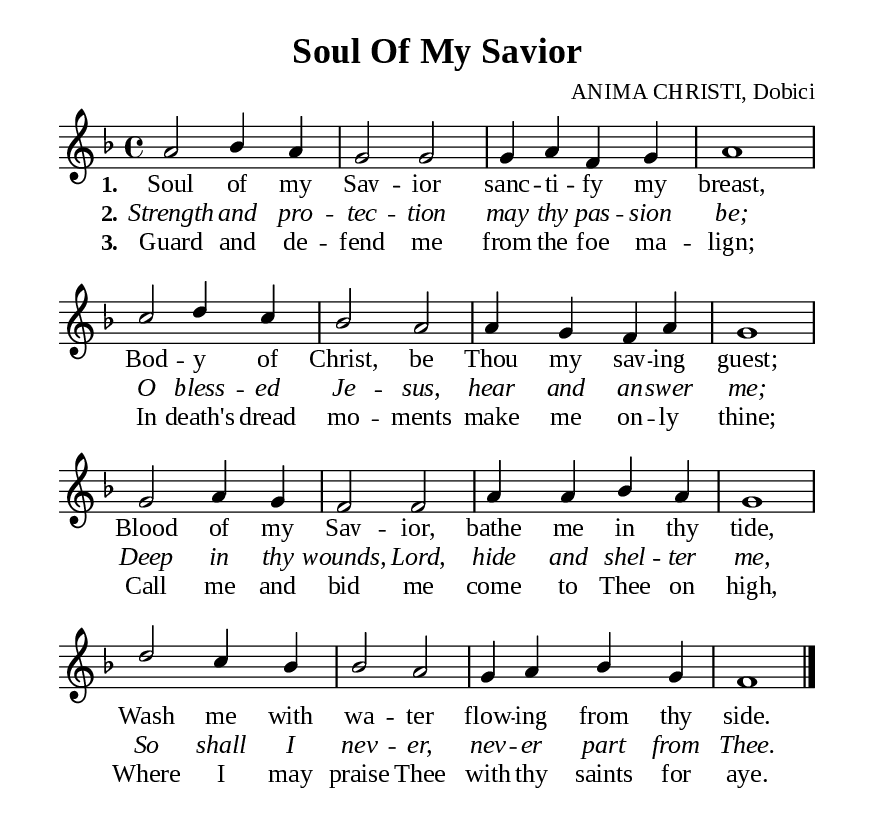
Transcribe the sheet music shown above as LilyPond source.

\version "2.18.2"

\header {
  title = "Soul Of My Savior"
  composer = "ANIMA CHRISTI, Dobici"
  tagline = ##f
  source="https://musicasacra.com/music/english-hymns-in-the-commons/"
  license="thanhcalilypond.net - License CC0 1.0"
}

global= {
  \key f \major
  \time 4/4
  \override Score.BarNumber.break-visibility = ##(#f #f #f)
  \override Lyrics.LyricSpace.minimum-distance = #3.0
}

\paper {
  #(set-paper-size "a5")
  top-margin = 10\mm
  bottom-margin = 10\mm
  left-margin = 10\mm
  right-margin = 10\mm
  indent = #0
  #(define fonts
	 (make-pango-font-tree "Liberation Serif"
	 		       "Liberation Serif"
			       "Liberation Serif"
			       (/ 20 20)))
  system-system-spacing = #'((basic-distance . 3) (padding . 3))
}

printItalic = \with {
  \override LyricText.font-shape = #'italic
}

% Verse music
musicVerseSoprano = \relative c'' {
  %{	01	%} a2 bes4 a |
  %{	02	%} g2 g |
  %{	03	%} g4 a f g |
  %{	04	%} a1 |
  %{	05	%} c2 d4 c |
  %{	06	%} bes2 a |
  %{	07	%} a4 g f a |
  %{	08	%} g1 |
  %{	09	%} g2 a4 g |
  %{	10	%} f2 f |
  %{	11	%} a4 a bes a |
  %{	12	%} g1 |
  %{	13	%} d'2 c4 bes |
  %{	14	%} bes2 a |
  %{	15	%} g4 a bes g |
  %{	16	%} f1 \bar "|."
}

% Verse lyrics
verseOne = \lyricmode {
  \set stanza = #"1."
  Soul of my Sav -- ior sanc -- ti -- fy my breast,
  Bod -- y of Christ, be Thou my sav -- ing guest;
  Blood of my Sav -- ior, bathe me in thy tide,
  Wash me with wa -- ter flow -- ing from thy side.
}

verseTwo = \lyricmode {
  \set stanza = #"2."
  Strength and pro -- tec -- tion may thy pas -- sion be;
  O bless -- ed Je -- sus, hear and an -- swer me;
  Deep in thy wounds, Lord, hide and shel -- ter me,
  So shall I nev -- er, nev -- er part from Thee.
}

verseThree = \lyricmode {
  \set stanza = #"3."
  Guard and de -- fend me from the foe ma -- lign;
  In death's dread mo -- ments make me on -- ly thine;
  Call me and bid me come to Thee on high,
  Where I may praise Thee with thy saints for aye.
}

% Layout
\score {
    \new ChoirStaff <<
      \new Staff <<
        \clef "treble"
        \new Voice = "sopranos" { \global \stemUp \slurUp \musicVerseSoprano }
      >>
      \new Lyrics \lyricsto sopranos \verseOne
      \new Lyrics \printItalic \lyricsto sopranos \verseTwo
      \new Lyrics \lyricsto sopranos \verseThree
    >>
}
